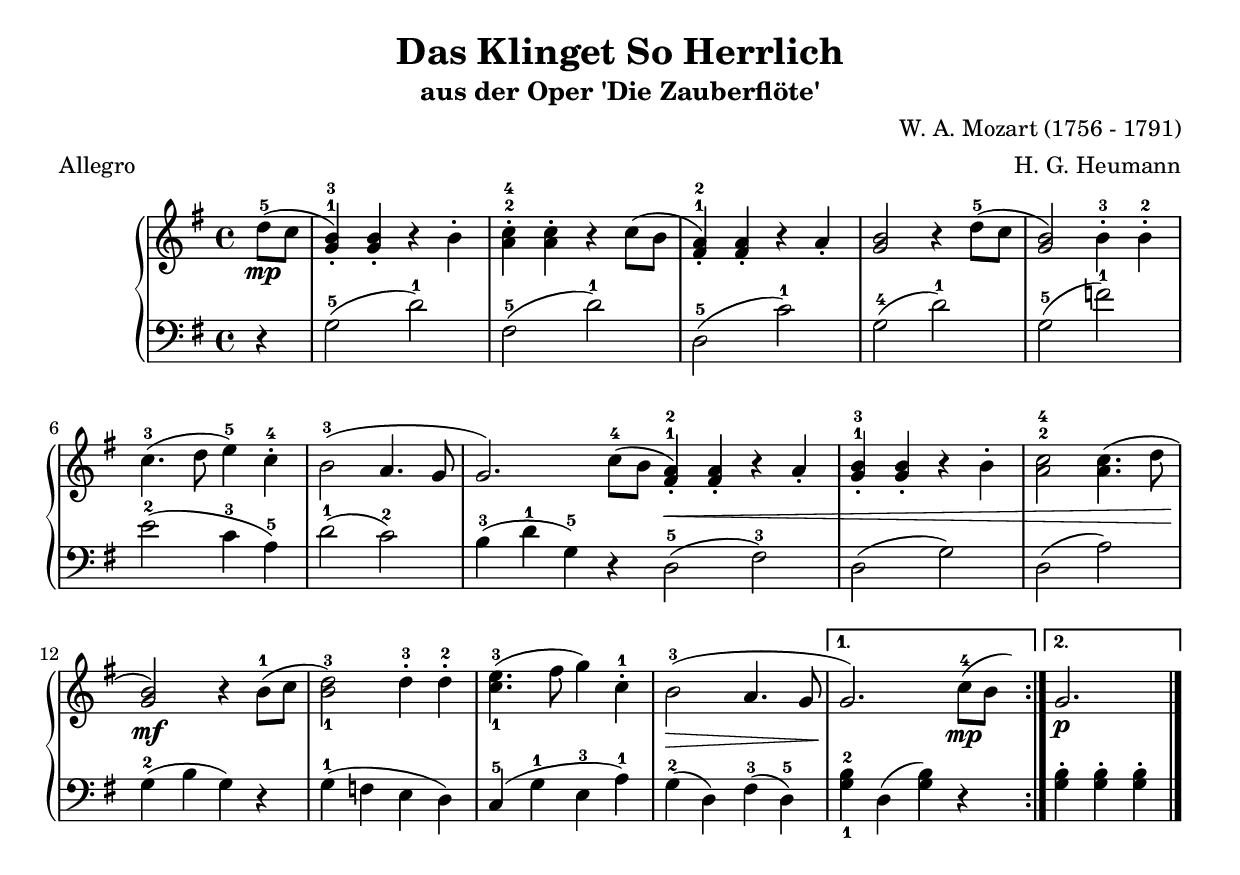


\version "2.10.29" % necessary for upgrading to future LilyPond versions.

\include "deutsch.ly"

	\header{
	  title = "Das Klinget So Herrlich"
	  subtitle = "aus der Oper 'Die Zauberflöte'"
	  meter = "Allegro"
 	  poet = ""
 	  composer = "W. A. Mozart (1756 - 1791)" 
	% tagline = "hallo matt"
	  arranger = "H. G. Heumann" 
	}


upper = \relative c'' { 
	\clef treble 
	\key g \major 
	\time 4/4
	\partial 4

     d8-5\mp( c |  <g^1 h^3>4-.)  <g h>-. r h-.  | <a^2 c^4>-. <a c>-. r c8( h | <fis^1 a^2>4-.) <fis a>-. r a-. | <g h>2 r4 d'8-5( c | % \break

% 5
	<g h>2) h4-.-3 h-.-2 | c4.-3( d8 e4-5) c-.-4 | h2-3( a4. g8 g2.) c8-4( h \bar "||"  % \break

% 9
	\bar "|:" \repeat volta 2 { <fis^1 a^2>4-.) \< <fis a>-. r a-. |  <g^1 h^3>-. <g h>-. r h-. <a^2 c-4>2 <a c>4.( d8 | <g, h>2\mf) r4 h8-1( c | % \break

%13
	<h-1 d-3>2) d4-.-3 d-.-2 | <c-1 e-3>4.( fis8 g4) c,-.-1 | h2-3\>( a4. g8 }

% 16
	\alternative {  { g2.\!) c8[-4(  \mp  h8*1/2]  \hideNotes g'8*1/2 ) \unHideNotes  }  { g,2. \p} } \bar "|."

%    b8*1/2 und HideNotes unHideNotes  ist ein Trick um den Bindebogen zum Wiederholungszeichen hinzukriegen.
%    [ ] ist für den achtel-balken manuell beschränken.

}


lower = \relative c' { 
	\clef bass 
	\key g \major 
	\time 4/4 
	\partial 4
     
	r4 | g2-5( d'-1) | fis,-5( d'-1) | d,-5( c'-1) | g-4( d'-1)  
% 5
	g,2-5( f'-1) | e-2( c4-3 a-5) | d2-1( c-2) | h4-3( d-1 g,-5) r \bar "||"
% 9
	\bar "|:" \repeat volta 2 {  d2-5( fis-3) | d( g) | d( a') | g4-2( h g) r |   
% 13
	g-1( f e d) | c-5( g'-1 e-3 a-1) | g-2( d)  fis-3( d-5) }

% 16
	\alternative {  { <g-1 h-2> d( <g h>) r }  { <g h>-. <g h>-. <g h>-.} } 

}


\score{ 
	\new PianoStaff << 
	\new Staff = "upper" \upper 
	\new Staff = "lower" \lower 
	>> 
} 